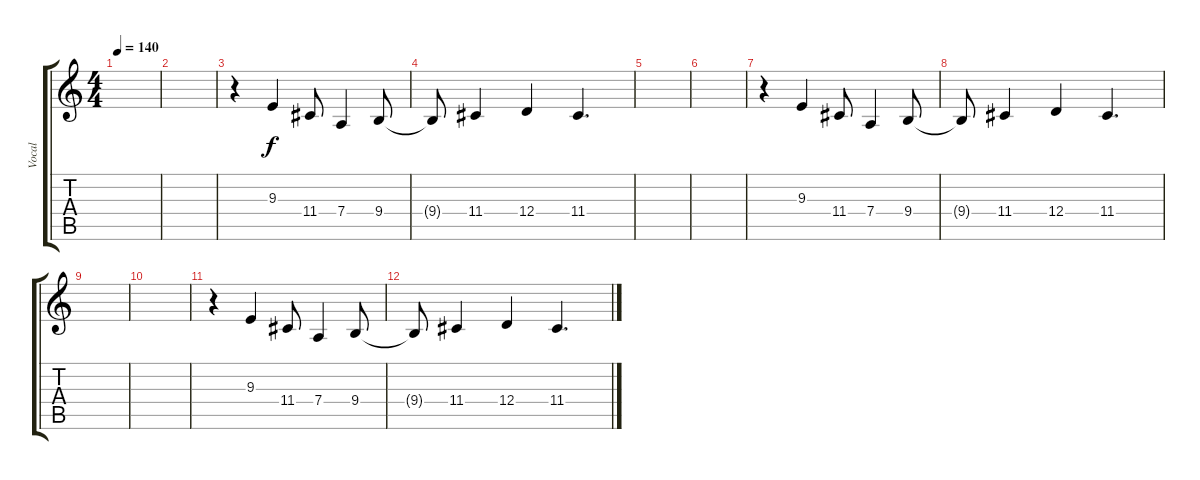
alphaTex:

\track ("Vocal" "Vocal") {instrument oboe}
\staff {score tabs}
\tuning (E4 B3 G3 D3 A2 E2) {hide}
\ts (4 4)
\tempo 140
\clef g2
\ks c
|
|
r.4 9.3.4 11.4.8 7.4.4 9.4.8 |
9.4{t}.8 11.4.4 12.4.4 11.4.4{d} |
|
|
r.4 9.3.4 11.4.8 7.4.4 9.4.8 |
9.4{t}.8 11.4.4 12.4.4 11.4.4{d} |
|
|
r.4 9.3.4 11.4.8 7.4.4 9.4.8 |
9.4{t}.8 11.4.4 12.4.4 11.4.4{d}
